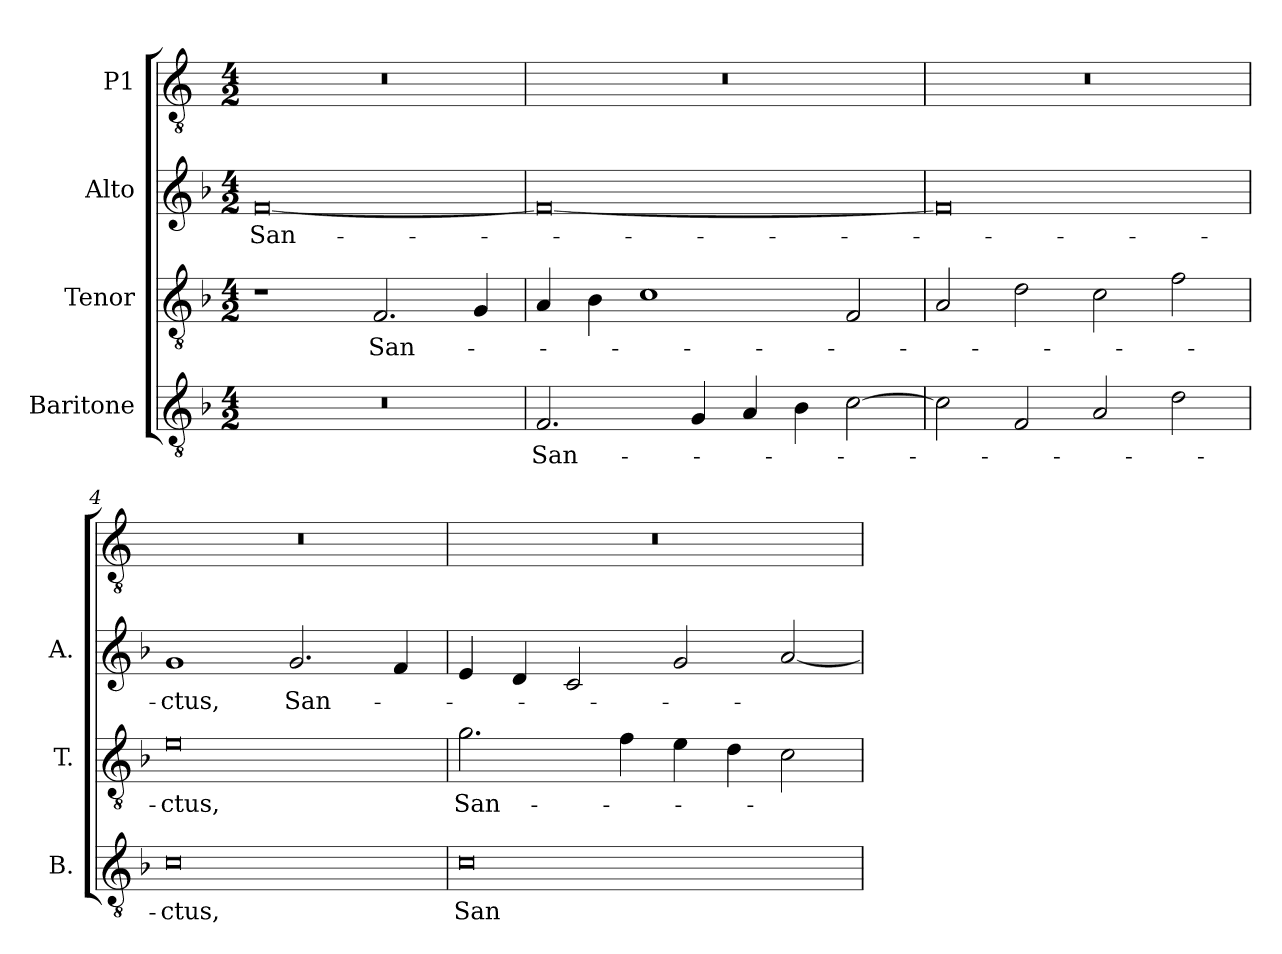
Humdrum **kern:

**kern	**text	**kern	**text	**kern	**text	**kern
*part4	*part4	*part3	*part3	*part2	*part2	*part1
*staff4	*staff4	*staff3	*staff3	*staff2	*staff2	*staff1
*I"Baritone	*	*I"Tenor	*	*I"Alto	*	*I"P1
*I'B.	*	*I'T.	*	*I'A.	*	*
!!LO:PB:g=z
*clefGv2	*	*clefGv2	*	*clefG2	*	*clefGv2
*ITrd7c12	*	*ITrd7c12	*	*	*	*ITrd7c12
*k[b-]	*	*k[b-]	*	*k[b-]	*	*k[]
*F:	*	*F:	*	*F:	*	*C:
*M4/2	*	*M4/2	*	*M4/2	*	*M4/2
=1	=1	=1	=1	=1	=1	=1
!LO:N:vis=1	!	!	!	!	!	!
!	!	!	!	!	!LO:LY:b:color=#000000	!LO:N:vis=1
0r	.	1r	.	[0fi	San-	0r
!	!	!	!LO:LY:b:color=#000000	!	!	!
.	.	2.FFi/	San-	.	.	.
.	.	4GGi/	.	.	.	.
=2	=2	=2	=2	=2	=2	=2
!	!LO:LY:b:color=#000000	!	!	!	!	!LO:N:vis=1
2.FFi/	San-	4AAi/	.	0fi_	.	0r
.	.	4BB-i\	.	.	.	.
.	.	1Ci	.	.	.	.
4GGi/	.	.	.	.	.	.
4AAi/	.	.	.	.	.	.
4BB-i\	.	.	.	.	.	.
[2Ci\	.	2FFi/	.	.	.	.
=3	=3	=3	=3	=3	=3	=3
!	!	!	!	!	!	!LO:N:vis=1
2Ci\]	.	2AAi/	.	0fi]	.	0r
2FFi/	.	2Di\	.	.	.	.
2AAi/	.	2Ci\	.	.	.	.
2Di\	.	2Fi\	.	.	.	.
=4	=4	=4	=4	=4	=4	=4
!	!LO:LY:b:color=#000000	!	!	!	!	!
!	!	!	!LO:LY:b:color=#000000	!	!	!
!	!	!	!	!	!LO:LY:b:color=#000000	!LO:N:vis=1
0Ci	-ctus,	0Ei	-ctus,	1gi	-ctus,	0r
!	!	!	!	!	!LO:LY:b:color=#000000	!
.	.	.	.	2.gi/	San-	.
.	.	.	.	4fi/	.	.
=5	=5	=5	=5	=5	=5	=5
!	!LO:LY:b:color=#000000	!	!	!	!	!
!	!	!	!LO:LY:b:color=#000000	!	!	!LO:N:vis=1
0Ci	San-	2.Gi\	San-	4ei/	.	0r
.	.	.	.	4di/	.	.
.	.	.	.	2ci/	.	.
.	.	4Fi\	.	.	.	.
.	.	4Ei\	.	2gi/	.	.
.	.	4Di\	.	.	.	.
.	.	2Ci\	.	[2ai/	.	.
=	=	=	=	=	=	=
*-	*-	*-	*-	*-	*-	*-
